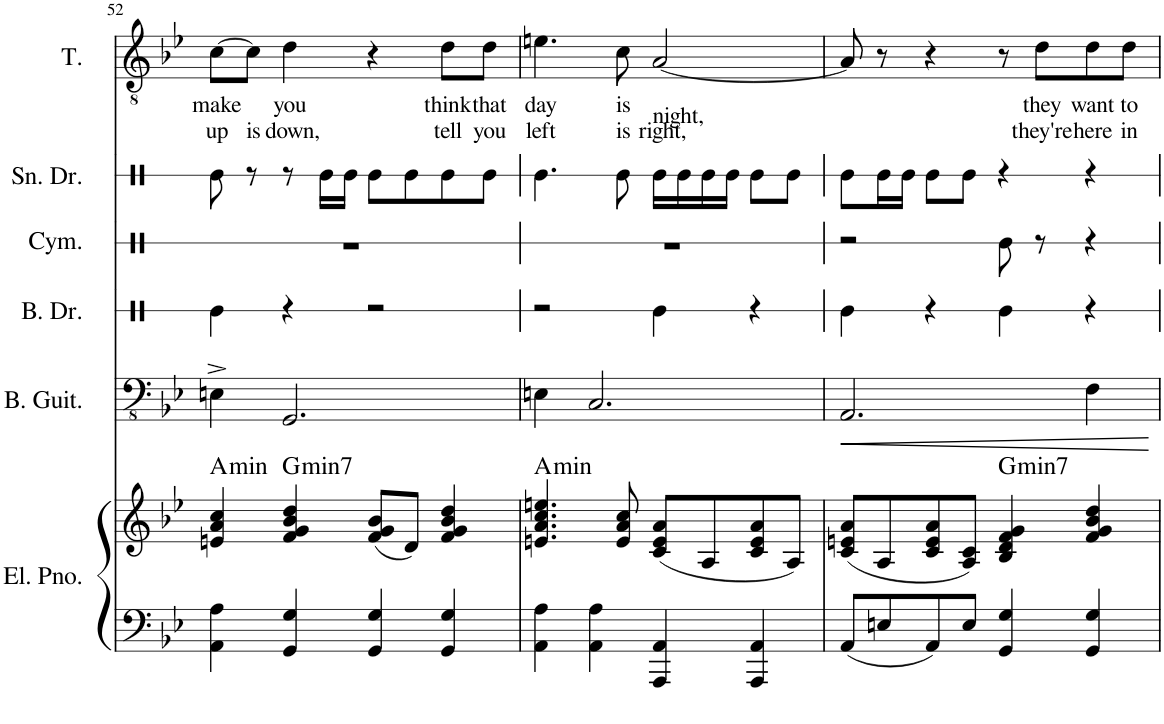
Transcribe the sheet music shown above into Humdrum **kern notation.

**kern	**kern	**harte	**kern	**dynam	**kern	**kern	**kern	**kern	**text	**text
*part6	*part6	*part6	*part5	*part5	*part4	*part3	*part2	*part1	*part1	*part1
*staff7	*staff6	*	*staff5	*staff5	*staff4	*staff3	*staff2	*staff1	*staff1	*staff1
*I"Electric Piano	*	*	*I"Bass Guitar	*	*I"Bass Drum	*I"Cymbal	*I"Snare Drum	*I"Tenor	*	*
*I'El. Pno.	*	*	*I'B. Guit.	*	*I'B. Dr.	*I'Cym.	*I'Sn. Dr.	*I'T.	*	*
!!LO:PB:g=z
*clefF4	*clefG2	*	*clefFv4	*	*clefX	*clefX	*clefX	*clefGv2	*	*
*k[b-e-]	*k[b-e-]	*	*k[b-e-]	*	*k[]	*k[]	*k[]	*k[b-e-]	*	*
*M4/4	*M4/4	*	*M4/4	*	*M4/4	*M4/4	*M4/4	*M4/4	*	*
=52	=52	=52	=52	=52	=52	=52	=52	=52	=52	=52
!	!	!LO:H:kt=min	!	!	!	!	!	!	!LO:LY:b	!LO:LY:b
4AA\ 4A\	4en/ 4a/ 4cc/	A:min	4EEn^\	.	4Re\	1r	8Re\	[8c\L	make	up
!	!	!	!	!	!	!	!	!	!	!LO:LY:b
.	.	.	.	.	.	.	8r	8c\J]	.	is
!	!	!LO:H:kt=min7	!	!	!	!	!	!	!LO:LY:b	!LO:LY:b
4GG/ 4G/	4f/ 4g/ 4b-/ 4dd/	G:min7	2.GGG/	.	4r	.	8r	4d\	you	down,
.	.	.	.	.	.	.	16Re\LL	.	.	.
.	.	.	.	.	.	.	16Re\JJ	.	.	.
4GG/ 4G/	(8f/ 8g/ 8b-/L	.	.	.	2r	.	8Re\L	4r	.	.
.	8d/J)	.	.	.	.	.	8Re\	.	.	.
!	!	!	!	!	!	!	!	!	!LO:LY:b	!LO:LY:b
4GG/ 4G/	4f/ 4g/ 4b-/ 4dd/	.	.	.	.	.	8Re\	8d\L	think	tell
!	!	!	!	!	!	!	!	!	!LO:LY:b	!LO:LY:b
.	.	.	.	.	.	.	8Re\J	8d\J	that	you
=53	=53	=53	=53	=53	=53	=53	=53	=53	=53	=53
!	!	!LO:H:kt=min	!	!	!	!	!	!	!LO:LY:b	!LO:LY:b
4AA\ 4A\	4.en/ 4.a/ 4.cc/ 4.een/	A:min	4EEn\	.	2r	1r	4.Re\	4.en\	day	left
4AA\ 4A\	.	.	2.CC/	.	.	.	.	.	.	.
!	!	!	!	!	!	!	!	!	!LO:LY:b	!LO:LY:b
.	8e/ 8a/ 8cc/	.	.	.	.	.	8Re\	8c\	is	is
!	!	!	!	!	!	!	!	!	!LO:LY:b	!LO:LY:b
4AAA/ 4AA/	(8c/ 8e/ 8a/L	.	.	.	4Re\	.	16Re\LL	[2A/	night,	right,
.	.	.	.	.	.	.	16Re\	.	.	.
.	8A/	.	.	.	.	.	16Re\	.	.	.
.	.	.	.	.	.	.	16Re\JJ	.	.	.
4AAA/ 4AA/	8c/ 8e/ 8a/	.	.	.	4r	.	8Re\L	.	.	.
.	8A/J)	.	.	.	.	.	8Re\J	.	.	.
=54	=54	=54	=54	=54	=54	=54	=54	=54	=54	=54
!	!	!	!	!LO:HP:b	!	!	!	!	!	!
8AA/L	(8c/ 8en/ 8a/L	.	2.AAA/	<	4Re\	2r	8Re\L	8A/]	.	.
8En/	8A/	.	.	.	.	.	16Re\L	8r	.	.
.	.	.	.	.	.	.	16Re\JJ	.	.	.
8AA/	8c/ 8e/ 8a/	.	.	.	4r	.	8Re\L	4r	.	.
8E/J	8A/ 8c/J)	.	.	.	.	.	8Re\J	.	.	.
!	!	!LO:H:kt=min7	!	!	!	!	!	!	!	!
4GG/ 4G/	4B-/ 4d/ 4f/ 4g/	G:min7	.	.	4Re\	8Re\	4r	8r	.	.
!	!	!	!	!	!	!	!	!	!LO:LY:b	!LO:LY:b
.	.	.	.	.	.	8r	.	8d\L	they	they're
!	!	!	!	!	!	!	!	!	!LO:LY:b	!LO:LY:b
4GG/ 4G/	4f/ 4g/ 4b-/ 4dd/	.	4FF\	.	4r	4r	4r	8d\	want	here
!	!	!	!	!	!	!	!	!	!LO:LY:b	!LO:LY:b
.	.	.	.	.	.	.	.	8d\J	to	in
.	.	.	.	[	.	.	.	.	.	.
=	=	=	=	=	=	=	=	=	=	=
*-	*-	*-	*-	*-	*-	*-	*-	*-	*-	*-
